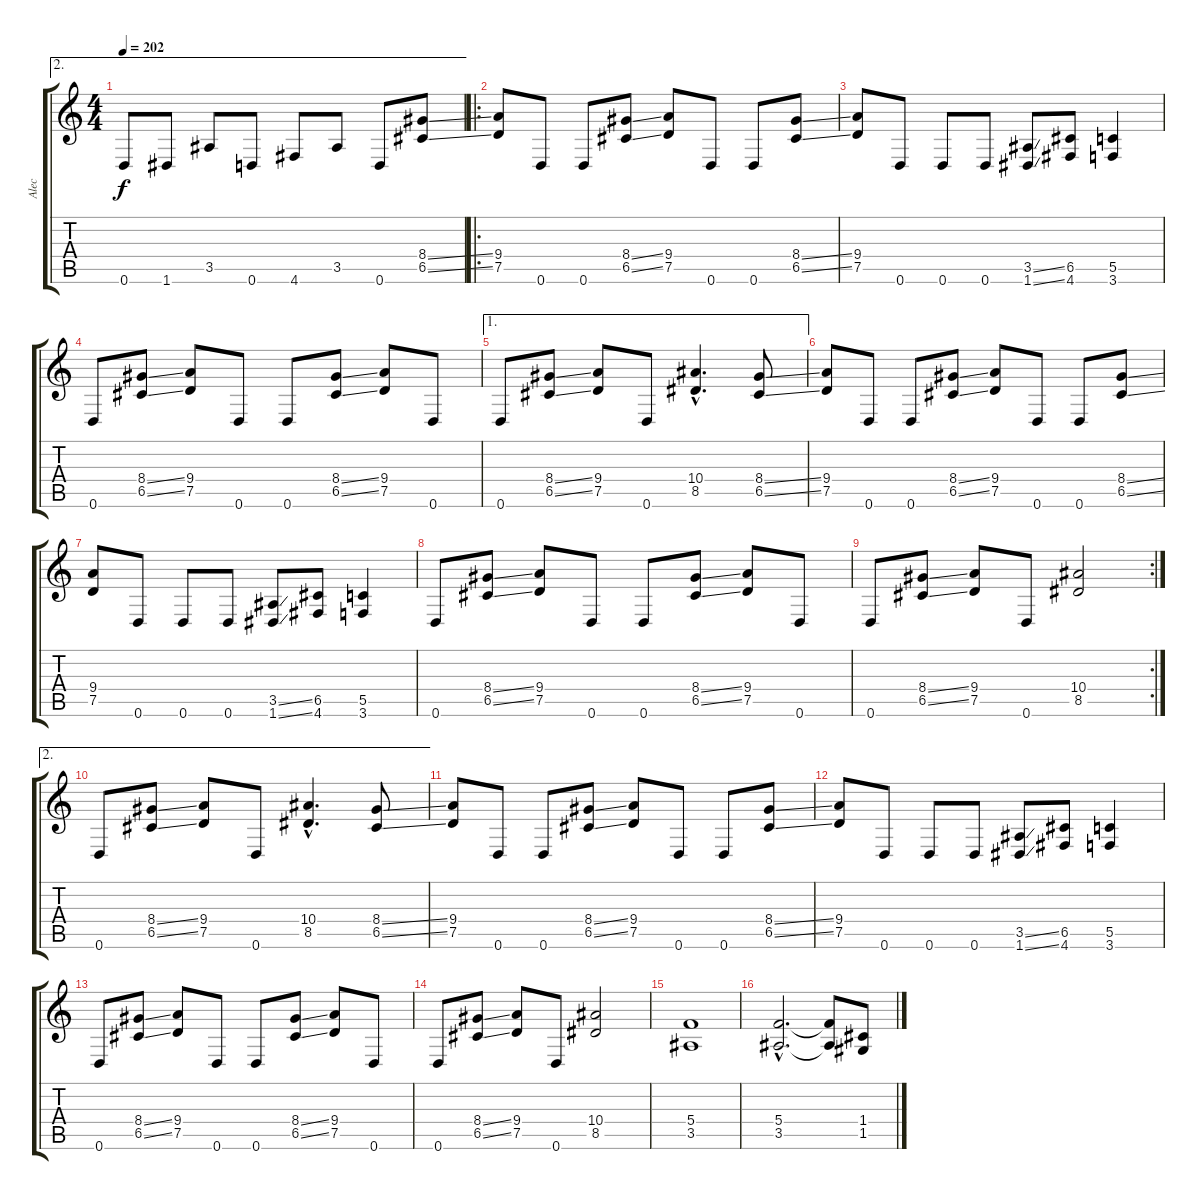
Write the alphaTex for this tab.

\track ("Alec" "Alec") {instrument distortionguitar}
\staff {score tabs}
\tuning (D4 A3 F3 C3 G2 D2) {hide}
\ae 2
\ts (4 4)
\tempo 202
\clef g2
\ks c
0.6.8{dy f} 1.6.8 3.5.8 0.6.8 4.6.8 3.5.8 0.6.8 (8.4{ss} 6.5{ss}).8 |
\ro
(9.4 7.5).8 0.6.8 0.6.8 (8.4{ss} 6.5{ss}).8 (9.4 7.5).8 0.6.8 0.6.8 (8.4{ss} 6.5{ss}).8 |
(9.4 7.5).8 0.6.8 0.6.8 0.6.8 (3.5{ss} 1.6{ss}).8 (6.5 4.6).8 (5.5 3.6).4 |
0.6.8 (8.4{ss} 6.5{ss}).8 (9.4 7.5).8 0.6.8 0.6.8 (8.4{ss} 6.5{ss}).8 (9.4 7.5).8 0.6.8 |
\ae 1
0.6.8 (8.4{ss} 6.5{ss}).8 (9.4 7.5).8 0.6.8 (10.4{hac} 8.5{hac}).4{d} (8.4{ss} 6.5{ss}).8 |
(9.4 7.5).8 0.6.8 0.6.8 (8.4{ss} 6.5{ss}).8 (9.4 7.5).8 0.6.8 0.6.8 (8.4{ss} 6.5{ss}).8 |
(9.4 7.5).8 0.6.8 0.6.8 0.6.8 (3.5{ss} 1.6{ss}).8 (6.5 4.6).8 (5.5 3.6).4 |
0.6.8 (8.4{ss} 6.5{ss}).8 (9.4 7.5).8 0.6.8 0.6.8 (8.4{ss} 6.5{ss}).8 (9.4 7.5).8 0.6.8 |
\rc 2
0.6.8 (8.4{ss} 6.5{ss}).8 (9.4 7.5).8 0.6.8 (10.4 8.5).2 |
\ae 2
0.6.8 (8.4{ss} 6.5{ss}).8 (9.4 7.5).8 0.6.8 (10.4{hac} 8.5{hac}).4{d} (8.4{ss} 6.5{ss}).8 |
(9.4 7.5).8 0.6.8 0.6.8 (8.4{ss} 6.5{ss}).8 (9.4 7.5).8 0.6.8 0.6.8 (8.4{ss} 6.5{ss}).8 |
(9.4 7.5).8 0.6.8 0.6.8 0.6.8 (3.5{ss} 1.6{ss}).8 (6.5 4.6).8 (5.5 3.6).4 |
0.6.8 (8.4{ss} 6.5{ss}).8 (9.4 7.5).8 0.6.8 0.6.8 (8.4{ss} 6.5{ss}).8 (9.4 7.5).8 0.6.8 |
0.6.8 (8.4{ss} 6.5{ss}).8 (9.4 7.5).8 0.6.8 (10.4 8.5).2 |
(5.4 3.5).1 |
(5.4{hac} 3.5{hac}).2{d} (5.4{t} 3.5{t}).8 (1.4{ss} 1.5{ss}).8
